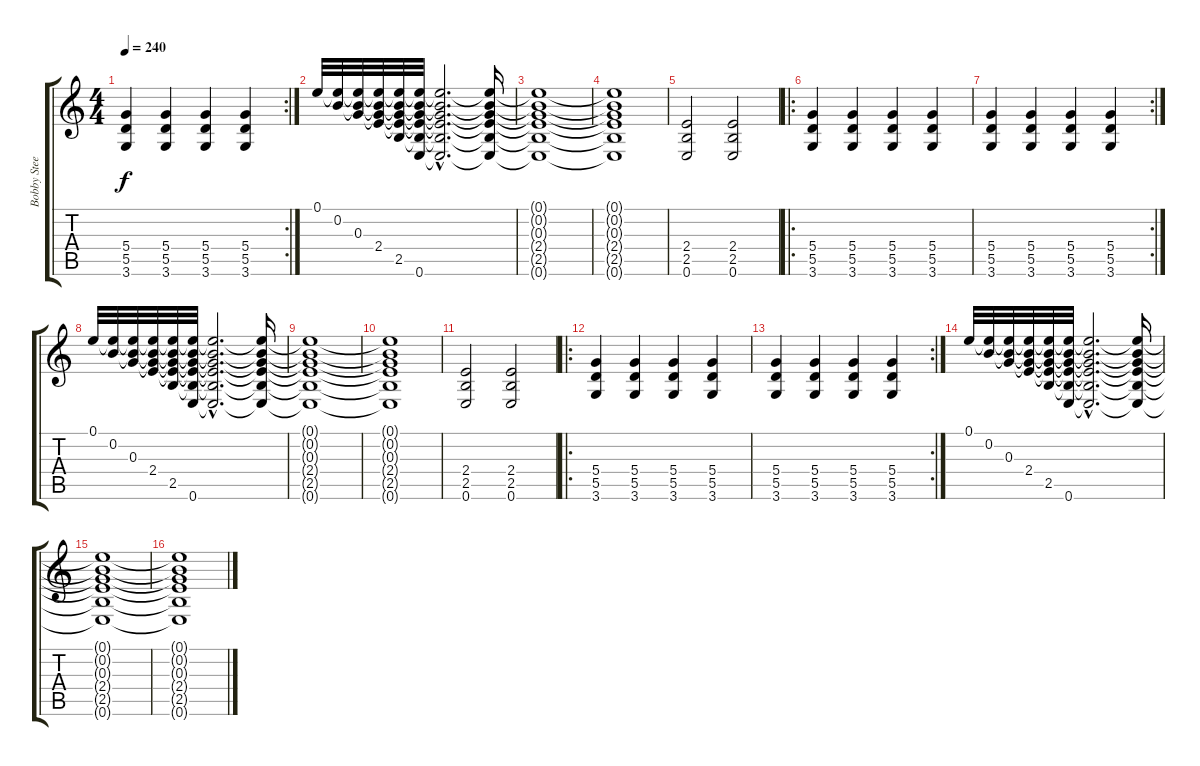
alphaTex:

\track ("Bobby Steele" "Bobby Stee") {instrument distortionguitar}
\staff {score tabs}
\tuning (E4 B3 G3 D3 A2 E2) {hide}
\rc 2
\ts (4 4)
\tempo 240
\clef g2
\ks c
(5.4 5.5 3.6).4{dy f} (5.4 5.5 3.6).4 (5.4 5.5 3.6).4 (5.4 5.5 3.6).4 |
0.1.32 (0.1{t} 0.2).32 (0.1{t} 0.2{t} 0.3).32 (0.1{t} 0.2{t} 0.3{t} 2.4).32 (0.1{t} 0.2{t} 0.3{t} 2.4{t} 2.5).32 (0.1{t} 0.2{t} 0.3{t} 2.4{t} 2.5{t} 0.6).32 (0.1{hac t} 0.2{hac t} 0.3{hac t} 2.4{hac t} 2.5{hac t} 0.6{hac t}).2{d} (0.1{t} 0.2{t} 0.3{t} 2.4{t} 2.5{t} 0.6{t}).16 |
(0.1{t} 0.2{t} 0.3{t} 2.4{t} 2.5{t} 0.6{t}).1 |
(0.1{t} 0.2{t} 0.3{t} 2.4{t} 2.5{t} 0.6{t}).1 |
(2.4 2.5 0.6).2 (2.4 2.5 0.6).2 |
\ro
(5.4 5.5 3.6).4 (5.4 5.5 3.6).4 (5.4 5.5 3.6).4 (5.4 5.5 3.6).4 |
\rc 2
(5.4 5.5 3.6).4 (5.4 5.5 3.6).4 (5.4 5.5 3.6).4 (5.4 5.5 3.6).4 |
0.1.32 (0.1{t} 0.2).32 (0.1{t} 0.2{t} 0.3).32 (0.1{t} 0.2{t} 0.3{t} 2.4).32 (0.1{t} 0.2{t} 0.3{t} 2.4{t} 2.5).32 (0.1{t} 0.2{t} 0.3{t} 2.4{t} 2.5{t} 0.6).32 (0.1{hac t} 0.2{hac t} 0.3{hac t} 2.4{hac t} 2.5{hac t} 0.6{hac t}).2{d} (0.1{t} 0.2{t} 0.3{t} 2.4{t} 2.5{t} 0.6{t}).16 |
(0.1{t} 0.2{t} 0.3{t} 2.4{t} 2.5{t} 0.6{t}).1 |
(0.1{t} 0.2{t} 0.3{t} 2.4{t} 2.5{t} 0.6{t}).1 |
(2.4 2.5 0.6).2 (2.4 2.5 0.6).2 |
\ro
(5.4 5.5 3.6).4 (5.4 5.5 3.6).4 (5.4 5.5 3.6).4 (5.4 5.5 3.6).4 |
\rc 2
(5.4 5.5 3.6).4 (5.4 5.5 3.6).4 (5.4 5.5 3.6).4 (5.4 5.5 3.6).4 |
0.1.32 (0.1{t} 0.2).32 (0.1{t} 0.2{t} 0.3).32 (0.1{t} 0.2{t} 0.3{t} 2.4).32 (0.1{t} 0.2{t} 0.3{t} 2.4{t} 2.5).32 (0.1{t} 0.2{t} 0.3{t} 2.4{t} 2.5{t} 0.6).32 (0.1{hac t} 0.2{hac t} 0.3{hac t} 2.4{hac t} 2.5{hac t} 0.6{hac t}).2{d} (0.1{t} 0.2{t} 0.3{t} 2.4{t} 2.5{t} 0.6{t}).16 |
(0.1{t} 0.2{t} 0.3{t} 2.4{t} 2.5{t} 0.6{t}).1 |
(0.1{t} 0.2{t} 0.3{t} 2.4{t} 2.5{t} 0.6{t}).1
